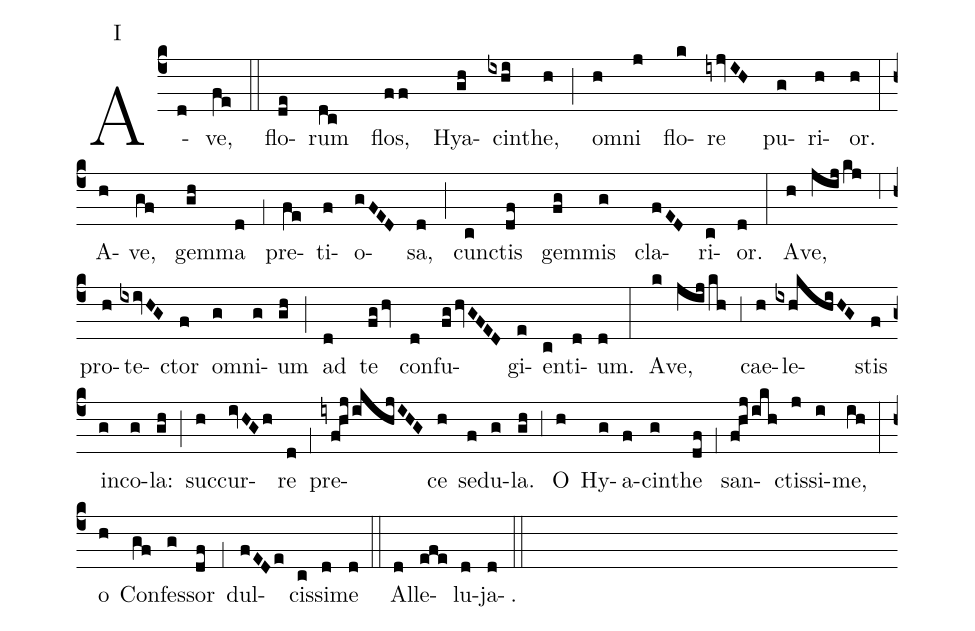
annotation: I;
%%
(c4)A(d)ve,(fe) (::) flo(de)rum(dc) flos,(ff) Hya(gh)cin(ixhi)the,(h) (;)
om(h)ni(j) flo(k)re(iyjvIH) pu(g)ri(h)or.(h) (:)  (z)
A(h)ve,(gf) gem(gh)ma(d) (,1) pre(fe)ti(f)o(gFED)sa,(d) (;)
cun(c)ctis(df) gem(fg)mis(g) cla(fED)ri(c)or.(d) (:)
A(h)ve,(jijkj) (,6) (z) pro(h)te(ixivHG)ctor(f) om(g)ni(g)um(gh) (;)
ad(d) te(fghv) con(d)fu(fghvGFED)gi(e)en(c)ti(d)um.(d) (:)
A(k)ve,(jijkh) (,3) cae(h)le(ixhkhiHG)stis(f) in(g)co(g)la:(gh) (;)
suc(h)cur(ivHGh)re(d) (,1) pre(iyfhjikhjIHG)ce(h) se(f)du(g)la.(gh) (,3)
O(h) Hy(g)a(f)cin(g)the(df) (,1) san(fhjikh)ctis(j)si(i)me,(ih) (:) (z)
o(h) Con(gf)fes(g)sor(df) (,1) dul(fEDe)cis(c)si(d)me(d) (::) Al(d)le(efe)lu(d)ja(d). (::)
